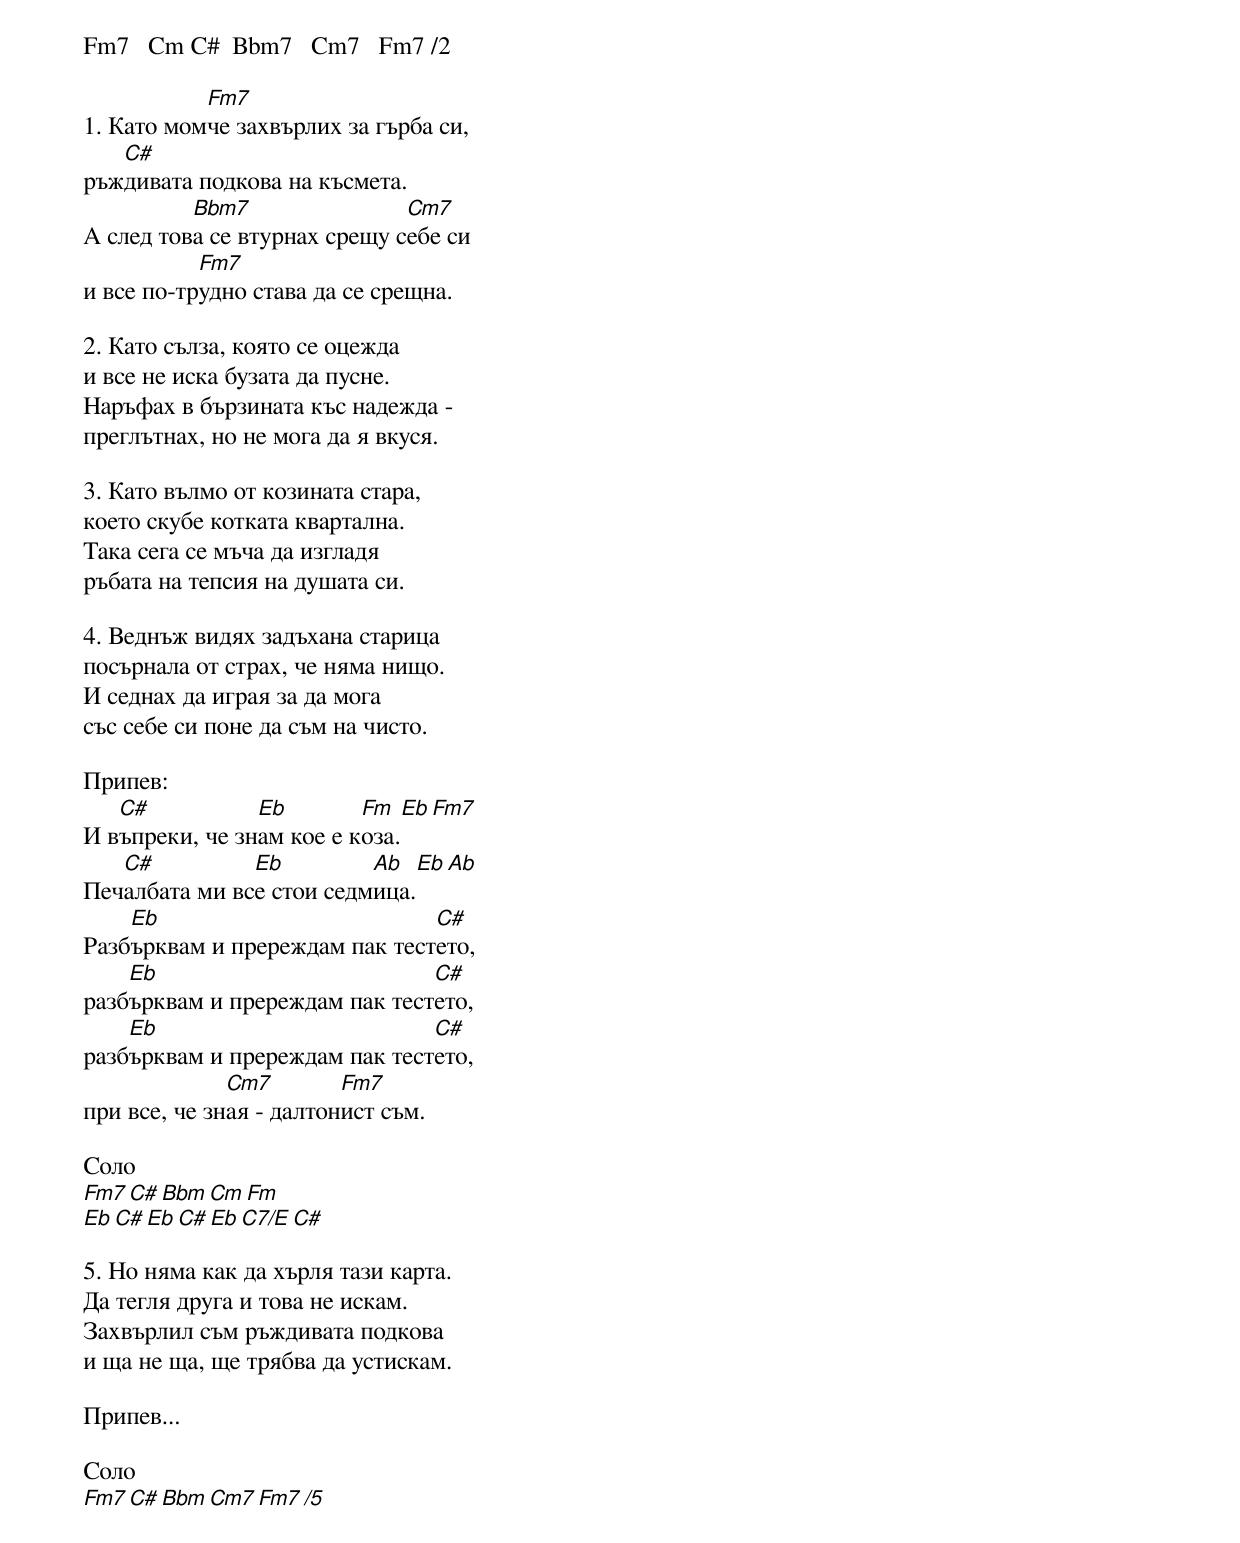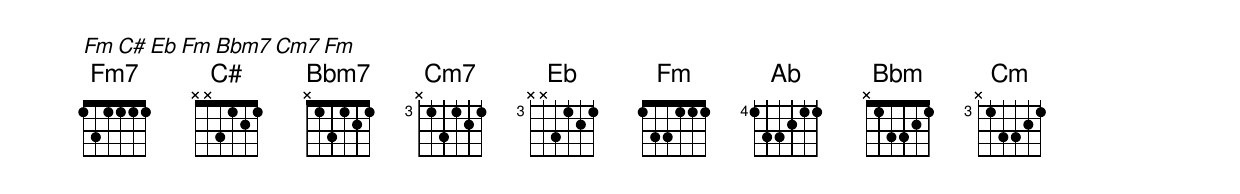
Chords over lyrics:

Fm7   Cm C#  Bbm7   Cm7   Fm7 /2

           Fm7
1. Като момче захвърлих за гърба си,
   C#
ръждивата подкова на късмета.
          Bbm7                Cm7
А след това се втурнах срещу себе си
           Fm7
и все по-трудно става да се срещна.

2. Като сълза, която се оцежда
и все не иска бузата да пусне.
Наръфах в бързината къс надежда -
преглътнах, но не мога да я вкуся.

3. Като вълмо от козината стара,
което скубе котката квартална.
Така сега се мъча да изгладя
ръбата на тепсия на душата си.

4. Веднъж видях задъхана старица
посърнала от страх, че няма нищо.
И седнах да играя за да мога
със себе си поне да съм на чисто.

Припев:
   C#           Eb        Fm   Eb  Fm7
И въпреки, че знам кое е коза.
   C#          Eb         Ab  Eb  Ab
Печалбата ми все стои седмица.
    Eb                         C#
Разбърквам и пререждам пак тестето,
    Eb                         C#
разбърквам и пререждам пак тестето,
    Eb                         C#
разбърквам и пререждам пак тестето,
              Cm7        Fm7
при все, че зная - далтонист съм.

Соло
Fm7   C#  Bbm   Cm   Fm
Eb  C#   Eb   C#   Eb  C7/E  C#

5. Но няма как да хърля тази карта.
Да тегля друга и това не искам.
Захвърлил съм ръждивата подкова
и ща не ща, ще трябва да устискам.

Припев...

Соло
Fm7   C#  Bbm   Cm7   Fm7 /5
Fm    C#  Eb    Fm  Bbm7  Cm7 Fm
